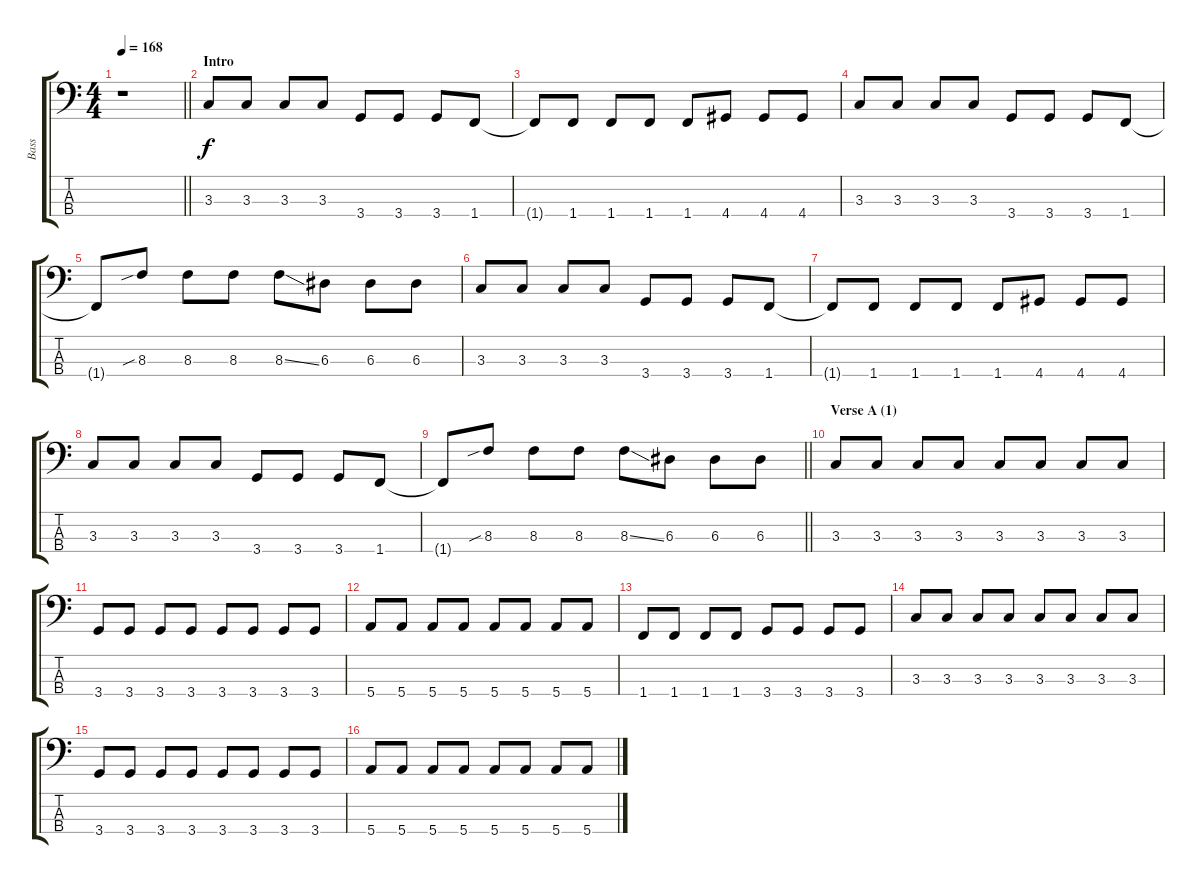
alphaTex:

\track ("Bass" "Bass") {instrument electricbasspick}
\staff {score tabs}
\tuning (G2 D2 A1 E1) {hide}
\ts (4 4)
\tempo 168
\clef f4
\barLineRight lightlight
\ks c
r.1{dy f instrument electricbasspick} |
\section ("" "Intro")
3.3.8 3.3.8 3.3.8 3.3.8 3.4.8 3.4.8 3.4.8 1.4.8 |
1.4{t}.8 1.4.8 1.4.8 1.4.8 1.4.8 4.4.8 4.4.8 4.4.8 |
3.3.8 3.3.8 3.3.8 3.3.8 3.4.8 3.4.8 3.4.8 1.4.8 |
1.4{t}.8 8.3{sib}.8 8.3.8 8.3.8 8.3{ss}.8 6.3.8 6.3.8 6.3.8 |
3.3.8 3.3.8 3.3.8 3.3.8 3.4.8 3.4.8 3.4.8 1.4.8 |
1.4{t}.8 1.4.8 1.4.8 1.4.8 1.4.8 4.4.8 4.4.8 4.4.8 |
3.3.8 3.3.8 3.3.8 3.3.8 3.4.8 3.4.8 3.4.8 1.4.8 |
\barLineRight lightlight
1.4{t}.8 8.3{sib}.8 8.3.8 8.3.8 8.3{ss}.8 6.3.8 6.3.8 6.3.8 |
\section ("" "Verse A (1)")
3.3.8 3.3.8 3.3.8 3.3.8 3.3.8 3.3.8 3.3.8 3.3.8 |
3.4.8 3.4.8 3.4.8 3.4.8 3.4.8 3.4.8 3.4.8 3.4.8 |
5.4.8 5.4.8 5.4.8 5.4.8 5.4.8 5.4.8 5.4.8 5.4.8 |
1.4.8 1.4.8 1.4.8 1.4.8 3.4.8 3.4.8 3.4.8 3.4.8 |
3.3.8 3.3.8 3.3.8 3.3.8 3.3.8 3.3.8 3.3.8 3.3.8 |
3.4.8 3.4.8 3.4.8 3.4.8 3.4.8 3.4.8 3.4.8 3.4.8 |
5.4.8 5.4.8 5.4.8 5.4.8 5.4.8 5.4.8 5.4.8 5.4.8
